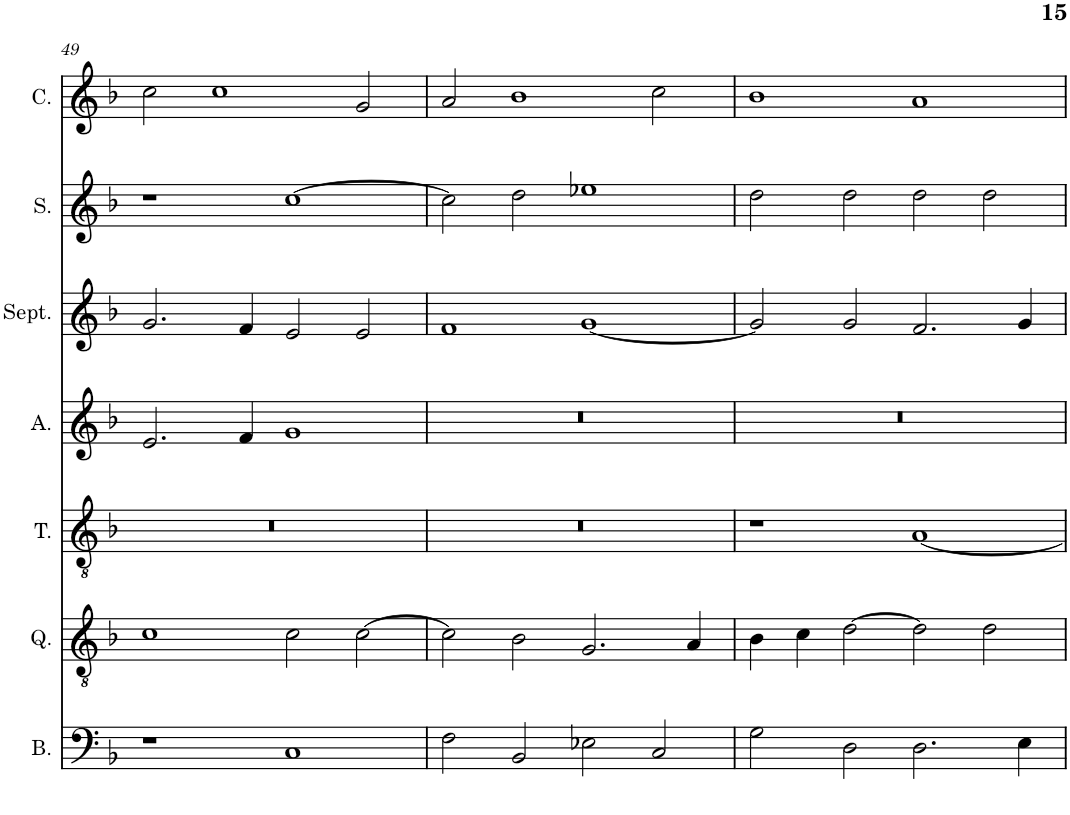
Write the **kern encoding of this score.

**kern	**kern	**kern	**kern	**kern	**kern	**kern
*part7	*part6	*part5	*part4	*part3	*part2	*part1
*staff7	*staff6	*staff5	*staff4	*staff3	*staff2	*staff1
*I"Bassus	*I"Quintus	*I"Tenor	*I"Altus	*I"Septimus	*I"Sextus	*I"Cantus
*I'B.	*I'Q.	*I'T.	*I'A.	*I'Sept.	*I'S.	*I'C.
!!LO:PB:g=z
*clefF4	*clefGv2	*clefGv2	*clefG2	*clefG2	*clefG2	*clefG2
*k[b-]	*k[b-]	*k[b-]	*k[b-]	*k[b-]	*k[b-]	*k[b-]
*F:	*F:	*F:	*F:	*F:	*F:	*F:
*M4/2	*M4/2	*M4/2	*M4/2	*M4/2	*M4/2	*M4/2
=49	=49	=49	=49	=49	=49	=49
1r	1c	0r	2.e/	2.g/	1r	2cc\
.	.	.	.	.	.	1cc
.	.	.	4f/	4f/	.	.
1C	2c\	.	1g	2e/	[1cc	.
.	[2c\	.	.	2e/	.	2g/
=50	=50	=50	=50	=50	=50	=50
2F\	2c\]	0r	0r	1f	2cc\]	2a/
2BB-/	2B-\	.	.	.	2dd\	1b-
2E-X\	2.G/	.	.	[1g	1ee-X	.
2C/	.	.	.	.	.	2cc\
.	4A/	.	.	.	.	.
=51	=51	=51	=51	=51	=51	=51
2G\	4B-\	1r	0r	2g/]	2dd\	1b-
.	4c\	.	.	.	.	.
2D\	[2d\	.	.	2g/	2dd\	.
2.D\	2d\]	[1A	.	2.f/	2dd\	1a
.	2d\	.	.	.	2dd\	.
4E\	.	.	.	4g/	.	.
=	=	=	=	=	=	=
*-	*-	*-	*-	*-	*-	*-
